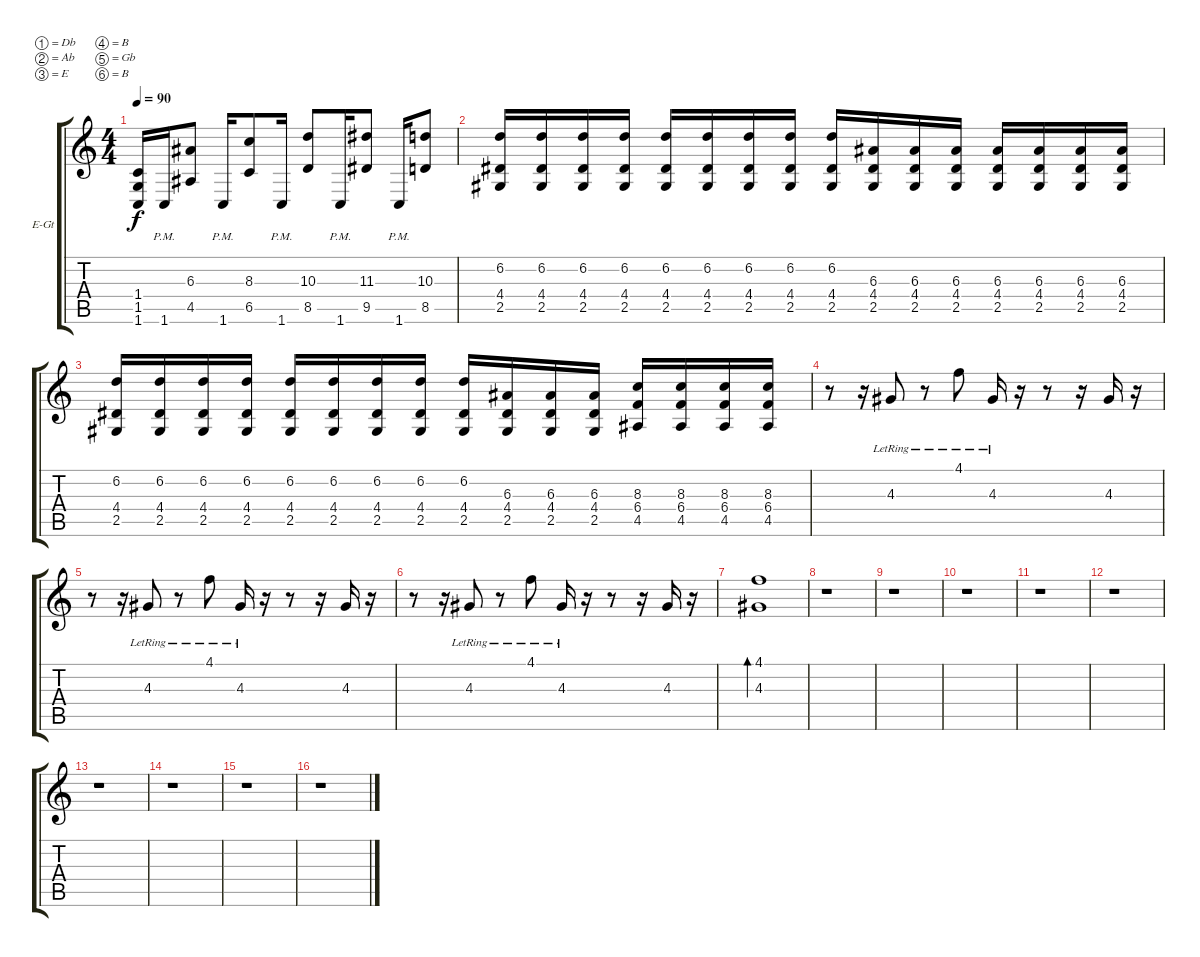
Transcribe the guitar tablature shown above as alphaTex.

\bracketExtendMode groupsimilarinstruments
\firstSystemTrackNameOrientation horizontal
\otherSystemsTrackNameOrientation horizontal
\track ("[GANG]" "E-Gt") {instrument distortionguitar}
\staff {score tabs}
\tuning (Db4 Ab3 E3 B2 Gb2 B1)
\ts (4 4)
\tempo 90
\clef g2
\ks c
(1.4{t} 1.5{t} 1.6{t}).16{dy f} 1.6{pm}.16 (6.3 4.5).8 1.6{pm}.16 (8.3 6.5).8 1.6{pm}.16 (10.3 8.5).8 1.6{pm}.16 (11.3 9.5).8 1.6{pm}.16 (10.3 8.5).8 |
(6.2 4.4 2.5).16 (6.2 4.4 2.5).16 (6.2 4.4 2.5).16 (6.2 4.4 2.5).16 (6.2 4.4 2.5).16 (6.2 4.4 2.5).16 (6.2 4.4 2.5).16 (6.2 4.4 2.5).16 (6.2 4.4 2.5).16 (6.3 4.4 2.5).16 (6.3 4.4 2.5).16 (6.3 4.4 2.5).16 (6.3 4.4 2.5).16 (6.3 4.4 2.5).16 (6.3 4.4 2.5).16 (6.3 4.4 2.5).16 |
(6.2 4.4 2.5).16 (6.2 4.4 2.5).16 (6.2 4.4 2.5).16 (6.2 4.4 2.5).16 (6.2 4.4 2.5).16 (6.2 4.4 2.5).16 (6.2 4.4 2.5).16 (6.2 4.4 2.5).16 (6.2 4.4 2.5).16 (6.3 4.4 2.5).16 (6.3 4.4 2.5).16 (6.3 4.4 2.5).16 (8.3 6.4 4.5).16 (8.3 6.4 4.5).16 (8.3 6.4 4.5).16 (8.3 6.4 4.5).16 |
r.8 r.16 4.3{lr}.8 r.8 4.1{lr}.8 4.3{lr}.16 r.16 r.8 r.16 4.3.16 r.16 |
r.8 r.16 4.3{lr}.8 r.8 4.1{lr}.8 4.3{lr}.16 r.16 r.8 r.16 4.3.16 r.16 |
r.8 r.16 4.3{lr}.8 r.8 4.1{lr}.8 4.3{lr}.16 r.16 r.8 r.16 4.3.16 r.16 |
(4.1 4.3).1{bd 120} |
r.1 |
r.1 |
r.1 |
r.1 |
r.1 |
r.1 |
r.1 |
r.1 |
r.1
